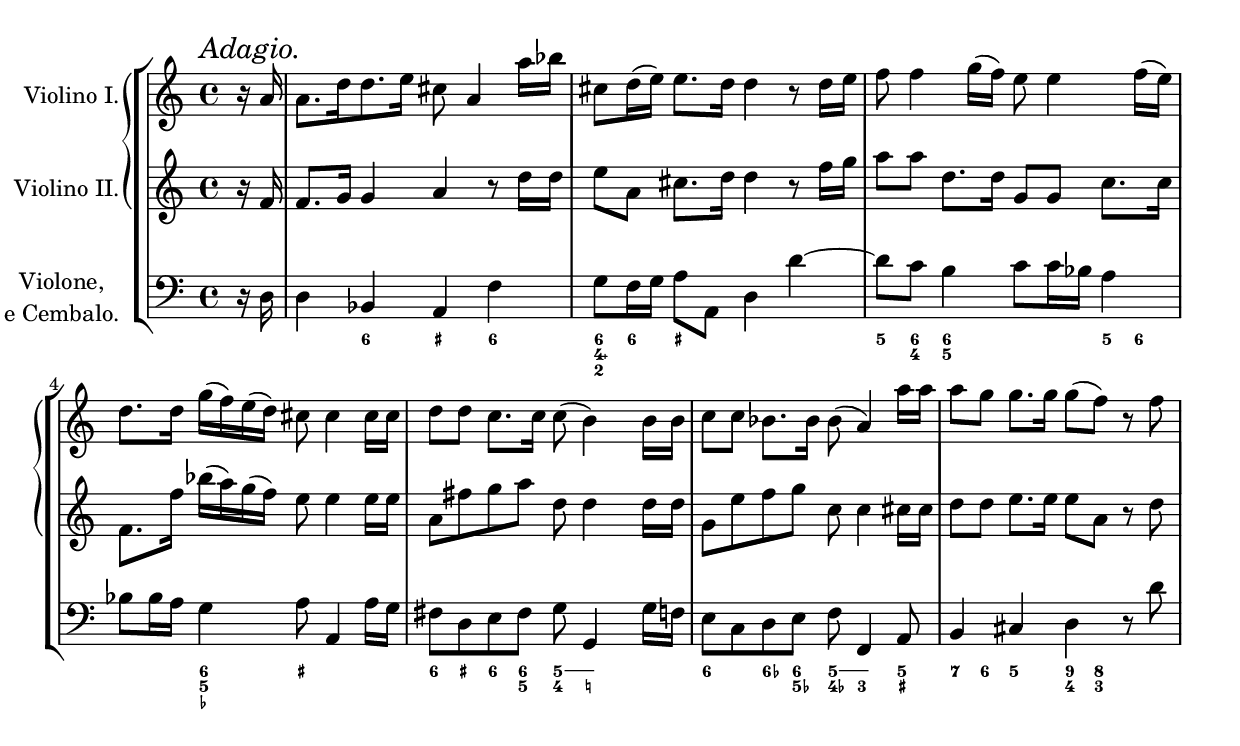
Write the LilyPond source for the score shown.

%% DO NOT EDIT this file manually; it is automatically
%% generated from LSR http://lsr.dsi.unimi.it
%% Make any changes in LSR itself, or in Documentation/snippets/new/ ,
%% and then run scripts/auxiliar/makelsr.py
%%
%% This file is in the public domain.
\version "2.16.0"

\header {
  lsrtags = "headword"

  texidoc = "
Figured bass headword

"
  doctitle = "Figured bass headword"
} % begin verbatim

% NR 2.7.3 Figured bass

% Arcangelo Corelli, 12 Sonate da Camera, Op. 2
% Sonata II, Allemanda
% measures 1 - 88
% Coded by Neil Puttock; modified by Carl Sorensen

extendOn = \bassFigureExtendersOn
extendOff = \bassFigureExtendersOff

\score {
  \new StaffGroup <<
    \new GrandStaff <<
      \new Staff = "violinoI" {
        \set Staff.instrumentName = \markup {
          \line { Violino I. }
        }
        \time 4/4
        \mark \markup { \italic Adagio. }
        \partial 8
        r16 a'16 |
        a'8. [ d''16 d''8.  e''16 ] cis''8 a'4 a''16 bes''16 |
        cis''8 d''16 ( e'' ) e''8.  d''16 d''4 r8 d''16 e''16 |
        f''8 f''4 g''16 ( f''16 ) e''8 e''4 f''16 ( e''16 ) |
        d''8.  d''16 g''16 ( f''16 ) e''16 ( d''16 ) cis''8
            cis''4 cis''16 cis''16 |
        d''8 d''8 c''8.  c''16 c''8 ( b'4 ) b'16 b'16 |
        c''8 c''8 bes'8.  bes'16 bes'8 ( a'4 ) a''16 a''16 |
        a''8 g''8 g''8.  g''16 g''8 ( f''8 ) r8 f''8 |
      }

      \new Staff = "violinoII" {
        \set Staff.instrumentName = \markup {
          \line { Violino II. }
        }
        \time 4/4
        \partial 8
        r16 f'16 |
        f'8.  g'16 g'4 a'4 r8 d''16 d''16 |
        e''8 a'8 cis''8.  d''16 d''4 r8 f''16 g''16 |
        a''8 a''8 d''8.  d''16 g'8 g'8 c''8.  c''16 |
        f'8.  f''16 bes''16 ( a''16 ) g''16 ( f''16 ) e''8 e''4 e''16 e''16 |
        a'8 fis''8 g''8 a''8 d''8 d''4 d''16 d''16 |
        g'8 e''8 f''8 g''8 c''8 c''4 cis''16 cis''16 |
        d''8 d''8 e''8.  e''16 e''8 a'8 r8 d''8 |
      }

    >>

    \new Staff = "violone" {
      \set Staff.instrumentName = \markup {
        \center-column {
          Violone,
          \line { e Cembalo. }
        }
      }
      \time 4/4
      \clef bass
      \partial 8
      r16 d16 |
      d4 bes,4 a,4 f4 |
      g8 f16 g16 a8 a,8 d4 d'4 ~ |
      d'8 c'8 b4 c'8 c'16 bes16 a4 |
      bes8 bes16 a16 g4 a8 a,4 a16 g16 |
      fis8 d8 e8 fis8 g8 g,4 g16 f16 |
      e8 c8 d8 e8 f8 f,4 a,8 |
      b,4 cis4 d4 r8 d'8 |
    }

    \new FiguredBass \figuremode {
      \set figuredBassAlterationDirection = #RIGHT
      \set figuredBassPlusDirection = #RIGHT
      \override BassFigureAlignment #'stacking-dir = #DOWN
      s8 |
      s4 <6>4 <_+>4 <6>4 |
      <6 4\+ 2>8 <6>8 <_+> s8 s2 |
      <5>8 <6 4>8 <6 5>4 s4 <5>8 <6>8 |
      s4 <6 5 _-> <_+>2 |
      <6>8 <_+>8 <6>8 <6 5>8 <5 4>8 \extendOn <5 _!>8 \extendOff s4 |
      <6>4 <6->8 <6 5->8 <5 4->8 \extendOn <5 3>4 \extendOff <5 _+>8 |
      <7>8 <6>8 <5>4 <9 4>8 <8 3>8 s4 |
    }

  >>

  \layout {
    \context {
      \Score
      \override RehearsalMark #'break-align-symbols = #'(time-signature)
      \override RehearsalMark #'self-alignment-X = #LEFT
      \override TimeSignature #'break-align-anchor-alignment = #LEFT
    }
  }
}
